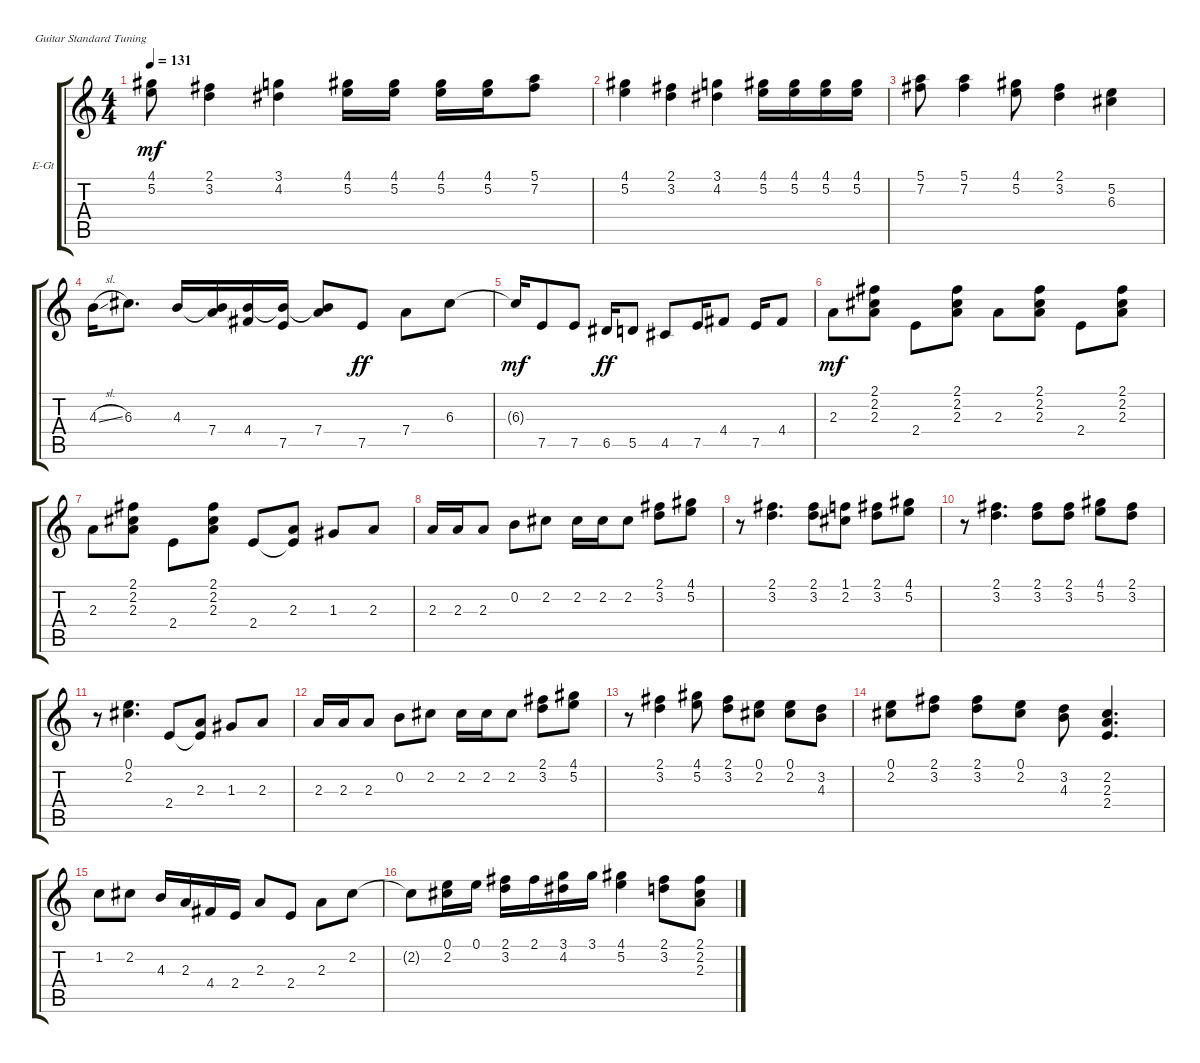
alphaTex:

\bracketExtendMode groupsimilarinstruments
\firstSystemTrackNameOrientation horizontal
\otherSystemsTrackNameOrientation horizontal
\track ("Electric Guitar" "E-Gt") {instrument electricguitarclean}
\staff {score tabs}
\tuning (E4 B3 G3 D3 A2 E2)
\ts (4 4)
\tempo 131
\clef g2
\scale
0.333333
\ks c
(5.2{t} 4.1{t}).8{dy mf} (3.2 2.1).4 (4.2 3.1).4 (5.2 4.1).16 (5.2 4.1).16 (5.2 4.1).16 (5.2 4.1).16 (7.2 5.1).8 |
\scale
0.333333 (5.2 4.1).4 (3.2 2.1).4 (4.2 3.1).4 (5.2 4.1).16 (5.2 4.1).16 (5.2 4.1).16 (5.2 4.1).16 |
\scale
0.333333 (5.1 7.2).8 (5.1 7.2).4 (5.2 4.1).8 (3.2 2.1).4 (6.3 5.2).4 |
\scale
0.333333 4.3{sl}.16 6.3.8{d} 4.3.16 (7.4 4.3{t}).16 (4.4 4.3{t}).16 (7.5 4.3{t}).16 (7.4 4.3{t}).8 7.5.8{dy ff} 7.4.8 6.3.8 |
\scale
0.333333 6.3{t}.16{dy mf} 7.5.8 7.5.8 6.5.16{dy ff} 5.5.8 4.5.8 7.5.16 4.4.8 7.5.16 4.4.8 |
\scale
0.333333 2.3.8{dy mf} (2.1 2.2 2.3).8 2.4.8 (2.1 2.2 2.3).8 2.3.8 (2.1 2.2 2.3).8 2.4.8 (2.1 2.2 2.3).8 |
\scale
0.333333 2.3.8 (2.1 2.2 2.3).8 2.4.8 (2.1 2.2 2.3).8 2.4.8 (2.3 2.4{t}).8 1.3.8 2.3.8 |
\scale
0.333333 2.3.16 2.3.16 2.3.8 0.2.8 2.2.8 2.2.16 2.2.16 2.2.8 (2.1 3.2).8 (4.1 5.2).8 |
\scale
0.333333 r.8 (2.1 3.2).4{d} (2.1 3.2).8 (1.1 2.2).8 (2.1 3.2).8 (4.1 5.2).8 |
\scale
0.333333 r.8 (2.1 3.2).4{d} (2.1 3.2).8 (2.1 3.2).8 (4.1 5.2).8 (2.1 3.2).8 |
\scale
0.333333 r.8 (0.1 2.2).4{d} 2.4.8 (2.3 2.4{t}).8 1.3.8 2.3.8 |
\scale
0.333333 2.3.16 2.3.16 2.3.8 0.2.8 2.2.8 2.2.16 2.2.16 2.2.8 (2.1 3.2).8 (4.1 5.2).8 |
\scale
0.333333 r.8 (2.1 3.2).4 (4.1 5.2).8 (2.1 3.2).8 (0.1 2.2).8 (0.1 2.2).8 (3.2 4.3).8 |
\scale
0.333333 (0.1 2.2).8 (2.1 3.2).8 (2.1 3.2).8 (0.1 2.2).8 (3.2 4.3).8 (2.2 2.3 2.4).4{d} |
\scale
0.333333 1.2.8 2.2.8 4.3.16 2.3.16 4.4.16 2.4.16 2.3.8 2.4.8 2.3.8 2.2.8 |
\scale
0.333333 2.2{t}.8 (2.2 0.1).16 0.1.16 (3.2 2.1).16 2.1.16 (4.2 3.1).16 3.1.16 (5.2 4.1).4 (3.2 2.1).8 (2.2 2.3 2.1).8
